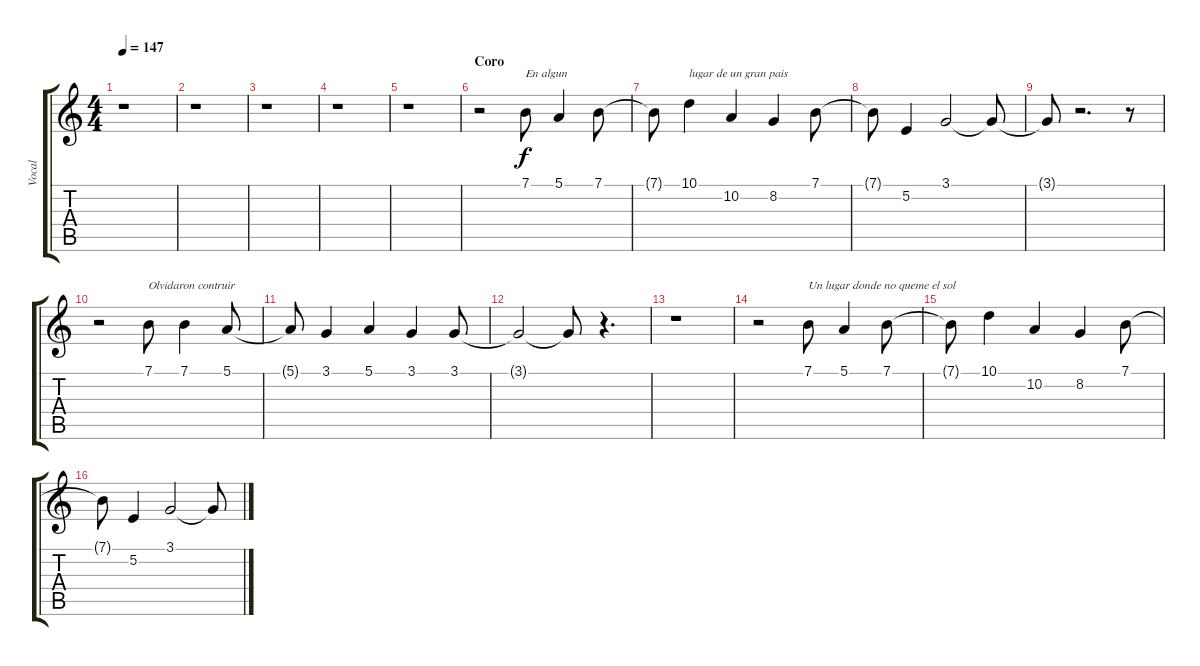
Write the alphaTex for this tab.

\track ("Vocal" "Vocal") {instrument synthvoice}
\staff {score tabs}
\tuning (E4 B3 G3 D3 A2 E2) {hide}
\ts (4 4)
\tempo 147
\clef g2
\ks c
r.1{dy f} |
r.1 |
r.1 |
r.1 |
r.1 |
\section ("" "Coro")
r.2 7.1.8{txt "En algun"} 5.1.4 7.1.8 |
7.1{t}.8 10.1.4{txt "lugar de un gran pais"} 10.2.4 8.2.4 7.1.8 |
7.1{t}.8 5.2.4 3.1.2 3.1{t}.8 |
3.1{t}.8 r.2{d} r.8 |
r.2 7.1.8{txt "Olvidaron contruir"} 7.1.4 5.1.8 |
5.1{t}.8 3.1.4 5.1.4 3.1.4 3.1.8 |
3.1{t}.2 3.1{t}.8 r.4{d} |
r.1 |
r.2 7.1.8{txt "Un lugar donde no queme el sol"} 5.1.4 7.1.8 |
7.1{t}.8 10.1.4 10.2.4 8.2.4 7.1.8 |
7.1{t}.8 5.2.4 3.1.2 3.1{t}.8
